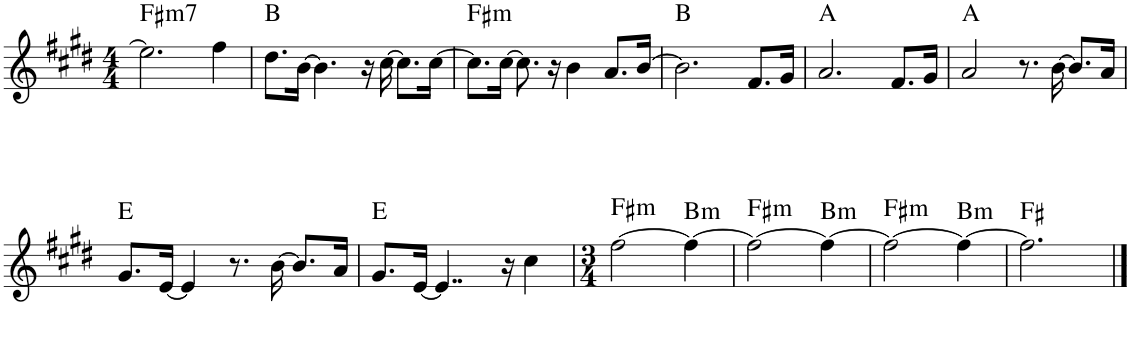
**kern	**harte
*part1	*part1
*staff1	*
*I"Piano	*
*I'Pno.	*
!!LO:PB:g=z
*clefG2	*
*k[f#c#g#d#]	*
*M4/4	*
=51	=51
!	!LO:H:kt=m7
2.ee\]	F#:min7
4ff#\	.
=52	=52
8.dd#\L	B:maj
[16b\Jk	.
4.b\]	.
16r	.
[16cc#\	.
8.cc#\L]	.
[16cc#\Jk	.
=53	=53
!	!LO:H:kt=m
8.cc#\L]	F#:min
[16cc#\Jk	.
8.cc#\]	.
16r	.
4b\	.
8.a/L	.
[16b/Jk	.
=54	=54
2.b\]	B:maj
8.f#/L	.
16g#/Jk	.
=55	=55
2.a/	A:maj
8.f#/L	.
16g#/Jk	.
=56	=56
2a/	A:maj
8.r	.
[16b\	.
8.b/L]	.
16a/Jk	.
!!LO:LB:g=z
=57	=57
8.g#/L	E:maj
[16e/Jk	.
4e/]	.
8.r	.
[16b\	.
8.b/L]	.
16a/Jk	.
=58	=58
8.g#/L	E:maj
[16e/Jk	.
4..e/]	.
16r	.
4cc#\	.
=59	=59
*M3/4	*
!	!LO:H:kt=m
[2ff#\	F#:min
!	!LO:H:kt=m
4ff#\_	B:min
=60	=60
!	!LO:H:kt=m
2ff#\_	F#:min
!	!LO:H:kt=m
4ff#\_	B:min
=61	=61
!	!LO:H:kt=m
2ff#\_	F#:min
!	!LO:H:kt=m
4ff#\_	B:min
=62	=62
2.ff#\]	F#:maj
==	==
*-	*-
